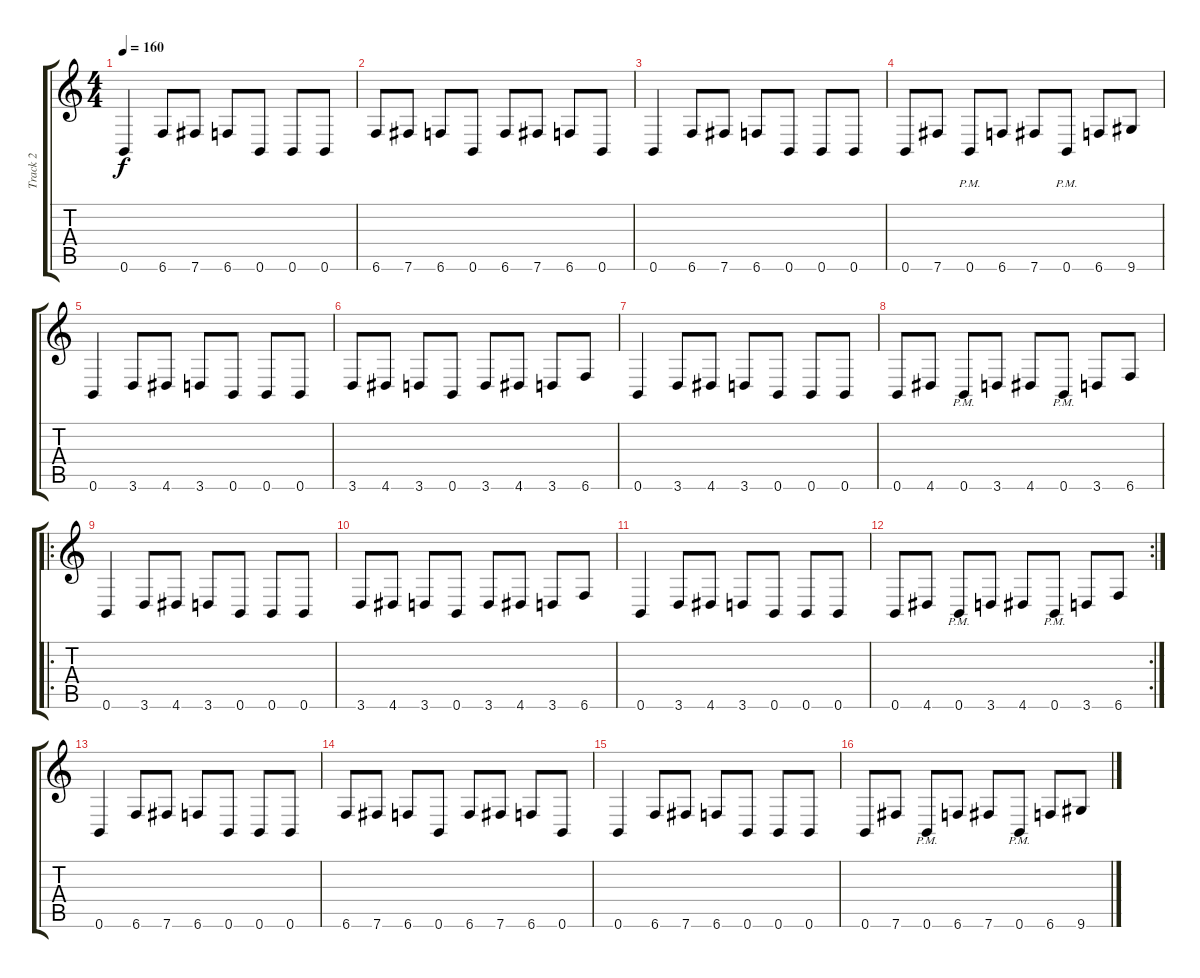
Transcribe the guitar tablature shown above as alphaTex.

\track ("Track 2" "Track 2") {instrument distortionguitar}
\staff {score tabs}
\tuning (Db4 Ab3 E3 B2 Gb2 B1) {hide}
\ts (4 4)
\tempo 160
\clef g2
\ks c
0.6.4{dy f} 6.6.8 7.6.8 6.6.8 0.6.8 0.6.8 0.6.8 |
6.6.8 7.6.8 6.6.8 0.6.8 6.6.8 7.6.8 6.6.8 0.6.8 |
0.6.4 6.6.8 7.6.8 6.6.8 0.6.8 0.6.8 0.6.8 |
0.6.8 7.6.8 0.6{pm}.8 6.6.8 7.6.8 0.6{pm}.8 6.6.8 9.6.8 |
0.6.4 3.6.8 4.6.8 3.6.8 0.6.8 0.6.8 0.6.8 |
3.6.8 4.6.8 3.6.8 0.6.8 3.6.8 4.6.8 3.6.8 6.6.8 |
0.6.4 3.6.8 4.6.8 3.6.8 0.6.8 0.6.8 0.6.8 |
0.6.8 4.6.8 0.6{pm}.8 3.6.8 4.6.8 0.6{pm}.8 3.6.8 6.6.8 |
\ro
0.6.4 3.6.8 4.6.8 3.6.8 0.6.8 0.6.8 0.6.8 |
3.6.8 4.6.8 3.6.8 0.6.8 3.6.8 4.6.8 3.6.8 6.6.8 |
0.6.4 3.6.8 4.6.8 3.6.8 0.6.8 0.6.8 0.6.8 |
\rc 2
0.6.8 4.6.8 0.6{pm}.8 3.6.8 4.6.8 0.6{pm}.8 3.6.8 6.6.8 |
0.6.4 6.6.8 7.6.8 6.6.8 0.6.8 0.6.8 0.6.8 |
6.6.8 7.6.8 6.6.8 0.6.8 6.6.8 7.6.8 6.6.8 0.6.8 |
0.6.4 6.6.8 7.6.8 6.6.8 0.6.8 0.6.8 0.6.8 |
0.6.8 7.6.8 0.6{pm}.8 6.6.8 7.6.8 0.6{pm}.8 6.6.8 9.6.8
